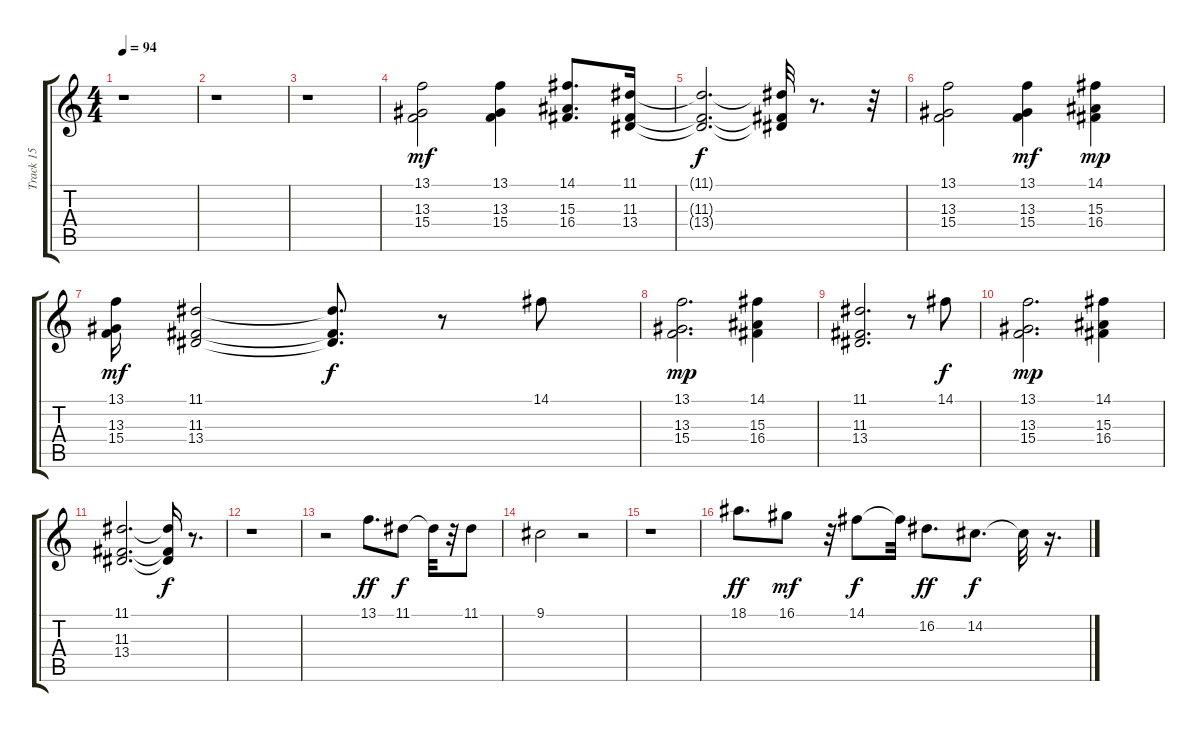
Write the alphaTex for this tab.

\track ("Track 15" "Track 15") {instrument voiceoohs}
\staff {score tabs}
\tuning (E4 B3 G3 D3 A2 E2) {hide}
\ts (4 4)
\tempo 94
\clef g2
\ks c
r.1{dy f} |
r.1 |
r.1 |
(13.1 13.3 15.4).2{dy mf} (13.1 13.3 15.4).4 (14.1 15.3 16.4).8{d} (11.1 11.3 13.4).16 |
(11.1{t} 11.3{t} 13.4{t}).2{d dy f} (11.1{t} 11.3{t} 13.4{t}).32 r.8{d} r.32 |
(13.1 13.3 15.4).2 (13.1 13.3 15.4).4{dy mf} (14.1 15.3 16.4).4{dy mp} |
(13.1 13.3 15.4).16{dy mf} (11.1 11.3 13.4).2 (11.1{t} 11.3{t} 13.4{t}).8{d dy f} r.8 14.1.8 |
(13.1 13.3 15.4).2{d dy mp} (14.1 15.3 16.4).4 |
(11.1 11.3 13.4).2{d} r.8 14.1.8{dy f} |
(13.1 13.3 15.4).2{d dy mp} (14.1 15.3 16.4).4 |
(11.1 11.3 13.4).2{d} (11.1{t} 11.3{t} 13.4{t}).16{dy f} r.8{d} |
r.1 |
r.2 13.1.8{d dy ff} 11.1.8{dy f} 11.1{t}.32 r.32 11.1.8 |
9.1.2 r.2 |
r.1 |
18.1.8{d dy ff} 16.1.8{dy mf} r.32 14.1.8{dy f} 14.1{t}.32 16.2.8{d dy ff} 14.2.8{d dy f} 14.2{t}.32 r.16{d}
